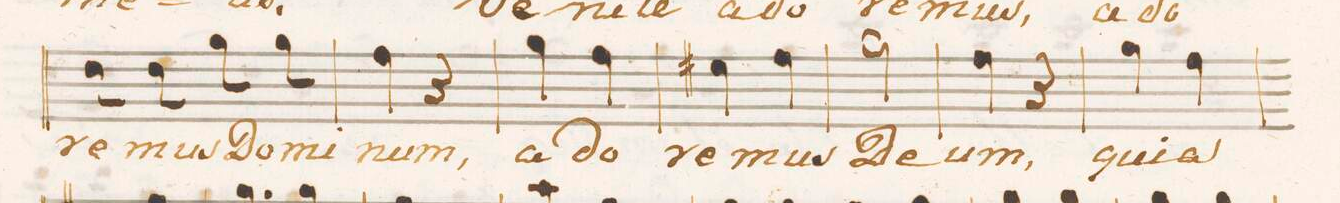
**kern	**text
*I"Alto.	*
*clefC3	*
*k[]	*
*M2/4	*
8e\	-re-
8e\	-mus
8a\	Do-
8a\	-mi-
=43	=43
4g\	-num,
4r	.
=44	=44
4a\	a-
4g\	-do-
=45	=45
4f#X\	-re-
4g\	-mus
=46	=46
2a\	De-
=47	=47
4g\	-um,
4r	.
=48	=48
4a\	qui-
4g\	-a
=49	=49
*-	*-
